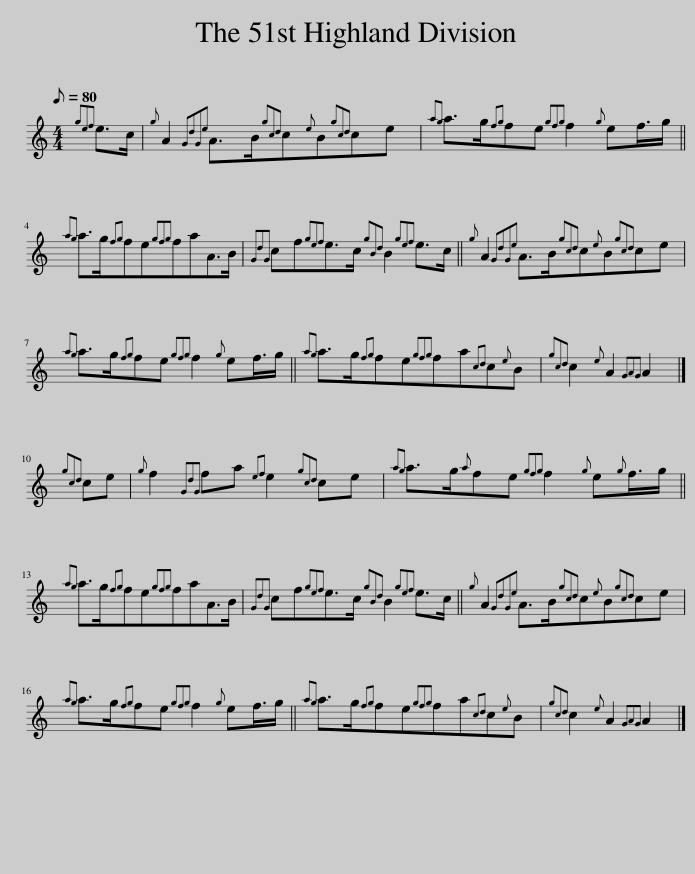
X:1
L:1/8
Q:1/8=80
M:4/4
I:linebreak $
K:C
V:1 treble
V:1
{gef} e>c |{g} A2{GdGe} A>B{gcd}c{e}B{gcd}ce |{ag} a>g{fg}fe{gfg} f2{g} ef3/4g/ ||${ag} a>g{fg}fe{gfg}faA>B |{GdG} cf{gef}e>c{gBd} B2{gef} e>c || %5
{g} A2{GdGe} A>B{gcd}c{e}B{gcd}ce |${ag} a>g{fg}fe{gfg} f2{g} ef3/4g/ ||{ag} a>g{fg}fe{gfg}fa{cd}c{e}B |{gcd} c2{e} A2{GAG} A2 |]${gcd} ce | %10
{g} f2{GdG} fa{ef} e2{gcd} ce |{ag} a>g{a}fe{gfg} f2{g} e{g}f3/4g/ ||${ag} a>g{fg}fe{gfg}faA>B |{GdG} cf{gef}e>c{gBd} B2{gef} e>c ||{g} A2{GdGe} A>B{gcd}c{e}B{gcd}ce |$ %15
{ag} a>g{fg}fe{gfg} f2{g} ef3/4g/ ||{ag} a>g{fg}fe{gfg}fa{cd}c{e}B |{gcd} c2{e} A2{GAG} A2 |] %18
